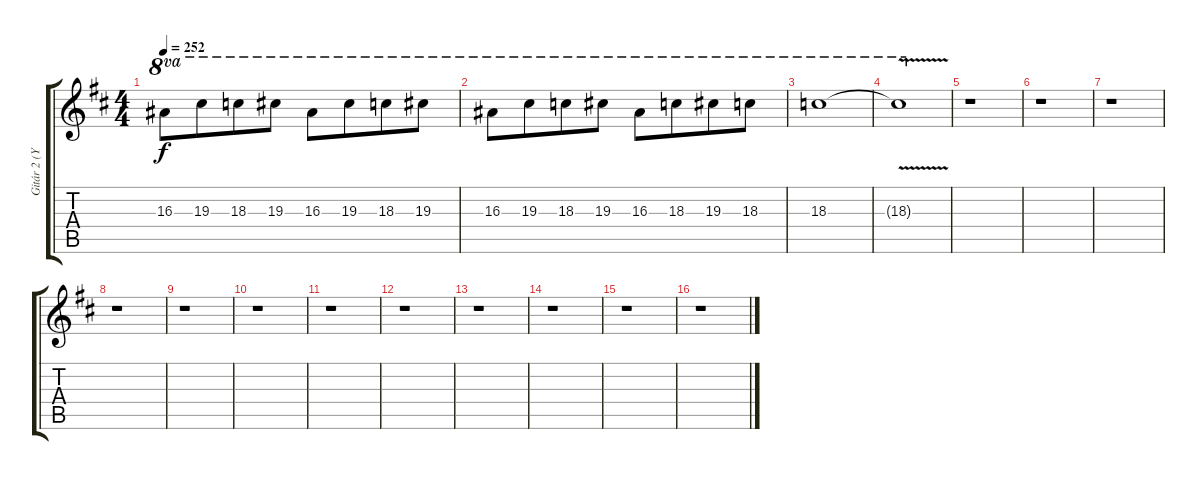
\track ("Gitár 2 (Yngwie Malmsteen)" "Gitár 2 (Y") {instrument distortionguitar}
\staff {score tabs}
\tuning (Eb4 Bb3 Gb3 Db3 Ab2 Eb2) {hide}
\ts (4 4)
\tempo 252
\clef g2
\ks d
16.3.8{ot 8va dy f} 19.3.8{ot 8va beam merge} 18.3.8{ot 8va} 19.3.8{ot 8va} 16.3.8{ot 8va} 19.3.8{ot 8va beam merge} 18.3.8{ot 8va} 19.3.8{ot 8va} |
16.3.8{ot 8va} 19.3.8{ot 8va beam merge} 18.3.8{ot 8va} 19.3.8{ot 8va} 16.3.8{ot 8va} 18.3.8{ot 8va beam merge} 19.3.8{ot 8va} 18.3.8{ot 8va} |
18.3.1{ot 8va} |
18.3{v t}.1{ot 8va} |
r.1 |
r.1 |
r.1 |
r.1 |
r.1 |
r.1 |
r.1 |
r.1 |
r.1 |
r.1 |
r.1 |
r.1
